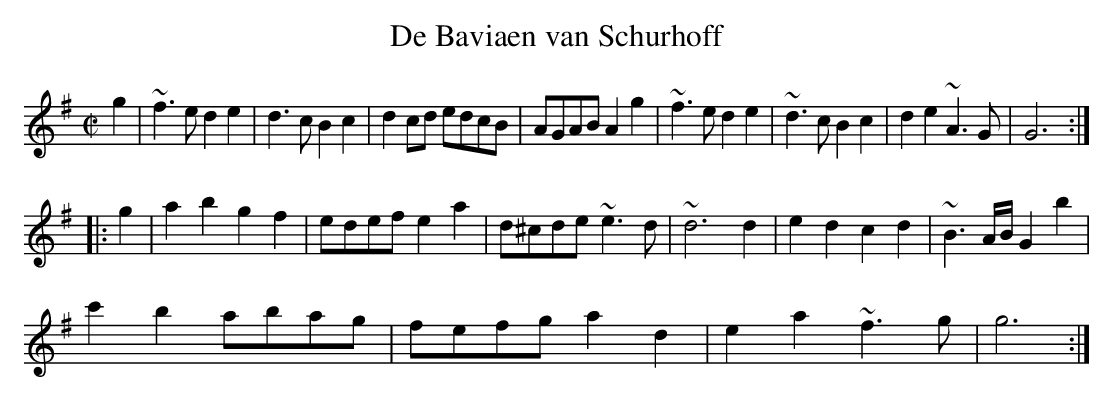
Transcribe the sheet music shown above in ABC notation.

X:1
T:De Baviaen van Schurhoff
M:C|
K:Gmaj
g2|~f3ed2e2|d3cB2c2|d2cd edcB|AGABA2g2|~f3ed2e2|~d3cB2c2|d2e2~A3G|G6:|
|:g2|a2b2g2f2|edefe2a2|d^cde~e3d|~d6d2|e2d2c2d2|~B3A/B/G2b2|
c'2b2abag|fefga2d2|e2a2~f3g|g6:|
